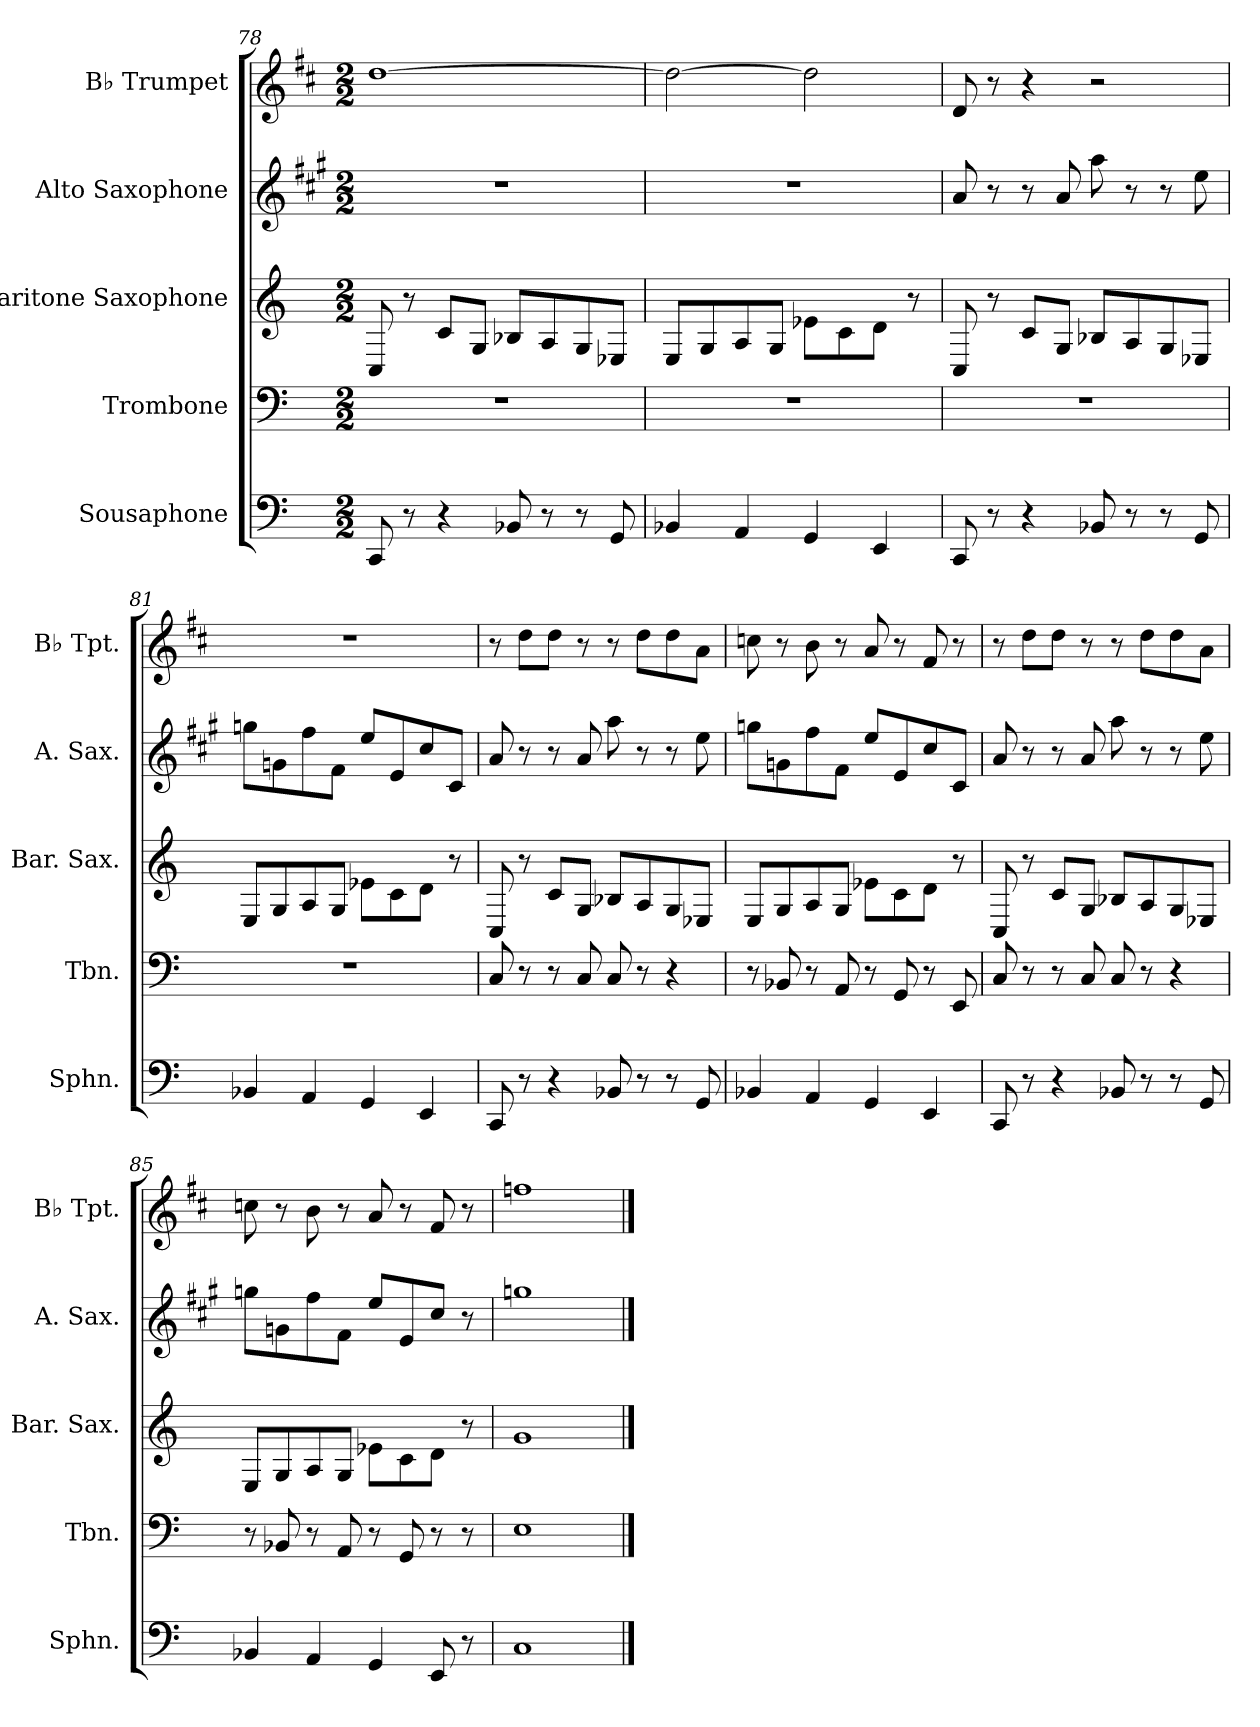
**kern	**kern	**kern	**kern	**kern
*part5	*part4	*part3	*part2	*part1
*staff5	*staff4	*staff3	*staff2	*staff1
*I"Sousaphone	*I"Trombone	*I"Baritone Saxophone	*I"Alto Saxophone	*I"B♭ Trumpet
*I'Sphn.	*I'Tbn.	*I'Bar. Sax.	*I'A. Sax.	*I'B♭ Tpt.
*clefF4	*clefF4	*clefG2	*clefG2	*clefG2
*	*	*ITrd12c21	*ITrd5c9	*ITrd1c2
*k[]	*k[]	*k[]	*k[]	*k[]
*M2/2	*M2/2	*M2/2	*M2/2	*M2/2
=78	=78	=78	=78	=78
8CC/	1r	8CC/	1r	[1cc
8r	.	8r	.	.
4r	.	8C/L	.	.
.	.	8GG/J	.	.
8BB-X/	.	8BB-X/L	.	.
8r	.	8AA/	.	.
8r	.	8GG/	.	.
8GG/	.	8EE-X/J	.	.
!!LO:PB:g=z
=79	=79	=79	=79	=79
4BB-X/	1r	8EE/L	1r	2cc\_
.	.	8GG/	.	.
4AA/	.	8AA/	.	.
.	.	8GG/J	.	.
4GG/	.	8E-X\L	.	2cc\]
.	.	8C\	.	.
4EE/	.	8D\J	.	.
.	.	8r	.	.
=80	=80	=80	=80	=80
8CC/	1r	8CC/	8c/	8c/
8r	.	8r	8r	8r
4r	.	8C/L	8r	4r
.	.	8GG/J	8c/	.
8BB-X/	.	8BB-X/L	8cc\	2r
8r	.	8AA/	8r	.
8r	.	8GG/	8r	.
8GG/	.	8EE-X/J	8g\	.
=81	=81	=81	=81	=81
4BB-X/	1r	8EE/L	8b-X\L	1r
.	.	8GG/	8B-X\	.
4AA/	.	8AA/	8a\	.
.	.	8GG/J	8A\J	.
4GG/	.	8E-X\L	8g/L	.
.	.	8C\	8G/	.
4EE/	.	8D\J	8e/	.
.	.	8r	8E/J	.
=82	=82	=82	=82	=82
8CC/	8C/	8CC/	8c/	8r
8r	8r	8r	8r	8cc\L
4r	8r	8C/L	8r	8cc\J
.	8C/	8GG/J	8c/	8r
8BB-X/	8C/	8BB-X/L	8cc\	8r
8r	8r	8AA/	8r	8cc\L
8r	4r	8GG/	8r	8cc\
8GG/	.	8EE-X/J	8g\	8g\J
!!LO:LB:g=z
=83	=83	=83	=83	=83
4BB-X/	8r	8EE/L	8b-X\L	8b-X\
.	8BB-X/	8GG/	8B-X\	8r
4AA/	8r	8AA/	8a\	8a\
.	8AA/	8GG/J	8A\J	8r
4GG/	8r	8E-X\L	8g/L	8g/
.	8GG/	8C\	8G/	8r
4EE/	8r	8D\J	8e/	8e/
.	8EE/	8r	8E/J	8r
=84	=84	=84	=84	=84
8CC/	8C/	8CC/	8c/	8r
8r	8r	8r	8r	8cc\L
4r	8r	8C/L	8r	8cc\J
.	8C/	8GG/J	8c/	8r
8BB-X/	8C/	8BB-X/L	8cc\	8r
8r	8r	8AA/	8r	8cc\L
8r	4r	8GG/	8r	8cc\
8GG/	.	8EE-X/J	8g\	8g\J
=85	=85	=85	=85	=85
4BB-X/	8r	8EE/L	8b-X\L	8b-X\
.	8BB-X/	8GG/	8B-X\	8r
4AA/	8r	8AA/	8a\	8a\
.	8AA/	8GG/J	8A\J	8r
4GG/	8r	8E-X\L	8g/L	8g/
.	8GG/	8C\	8G/	8r
8EE/	8r	8D\J	8e/J	8e/
8r	8r	8r	8r	8r
=86	=86	=86	=86	=86
1C	1E	1G	1b-X	1ee-X
==	==	==	==	==
*-	*-	*-	*-	*-
